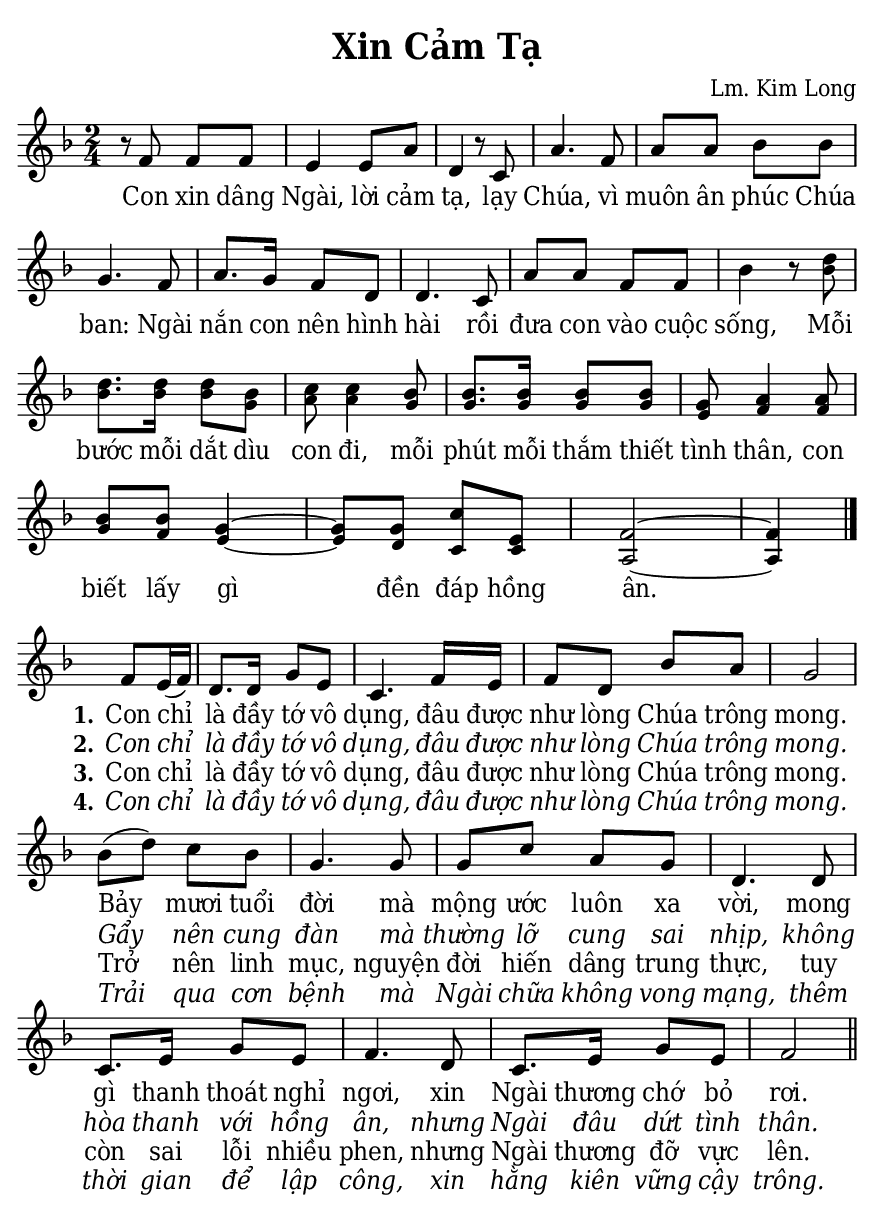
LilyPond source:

% Cài đặt chung
\version "2.24.3"
\include "english.ly"

\header {
  title = "Xin Cảm Tạ"
  composer = "Lm. Kim Long"
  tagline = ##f
}

% Đổi kích thước nốt cho bè phụ
notBePhu =
#(define-music-function (font-size music) (number? ly:music?)
   (for-some-music
     (lambda (m)
       (if (music-is-of-type? m 'rhythmic-event)
           (begin
             (set! (ly:music-property m 'tweaks)
                   (cons `(font-size . ,font-size)
                         (ly:music-property m 'tweaks)))
             #t)
           #f))
     music)
   music)

% Nhạc
nhacPhanMot = \relative c' {
  \key f \major
  \time 2/4
  r8 f f f |
  e4 e8 a |
  d,4 r8 c |
  a'4. f8 |
  a a bf bf |
  g4. f8 |
  a8. g16 f8 d |
  d4. c8 |
  a' a f f |
  bf4 r8
  <<
    {
      d |
      d8. d16 d8 bf |
      c c4 bf8 |
      bf8. bf16 bf8 bf |
      g a4 a8 |
      bf bf g4 ~ |
      g8 g c e, |
      f2 ~ |
      f4 \bar "|."
    }
    \notBePhu -1 {
      bf8 |
      bf8. bf16 bf8 g |
      a a4 g8 |
      g8. g16 g8 g |
      e f4 f8 |
      g f e4 ~ |
      e8 d c c |
      a2 ~ |
      a4
    }
  >>
  
}

nhacPhanHai = \relative c' {
  \key f \major
  \time 2/4
  \partial 4 f8 e16 (f) |
  d8. d16 g8 e |
  c4. f16 e |
  f8 d bf' a |
  g2 |
  bf8 (d) c bf |
  g4. g8 |
  g c a g |
  d4. d8 |
  c8. e16 g8 e |
  f4. d8 |
  c8. e16 g8 e |
  f2 \bar "||"
}

% Lời
loiPhanMot = \lyricmode {
  Con xin dâng Ngài, lời cảm tạ,
  lạy Chúa, vì muôn ân phúc Chúa ban:
  Ngài nắn con nên hình hài rồi đưa con vào cuộc sống,
  Mỗi bước mỗi dắt dìu con đi,
  mỗi phút mỗi thắm thiết tình thân,
  con biết lấy gì đền đáp hồng ân.
}

loiPhanHai = \lyricmode {
  <<
    {
      \set stanza = "1."
      Con chỉ là đầy tớ vô dụng, đâu được như lòng Chúa trông mong.
      Bảy mươi tuổi đời mà mộng ước luôn xa vời,
	    mong gì thanh thoát nghỉ ngơi, xin Ngài thương chớ bỏ rơi.
    }
    \new Lyrics {
	    \set associatedVoice = "beSop"
	    \set stanza = "2."
      \override Lyrics.LyricText.font-shape = #'italic
      Con chỉ là đầy tớ vô dụng, đâu được như lòng Chúa trông mong.
	    Gẩy nên cung đàn mà thường lỡ cung sai nhịp,
	    không hòa thanh với hồng ân, nhưng Ngài đâu dứt tình thân.
    }
    \new Lyrics {
	    \set associatedVoice = "beSop"
	    \set stanza = "3."
      Con chỉ là đầy tớ vô dụng, đâu được như lòng Chúa trông mong.
	    Trở nên linh mục, nguyện đời hiến dâng trung thực,
	    tuy còn sai lỗi nhiều phen, nhưng Ngài thương đỡ vực lên.
    }
    \new Lyrics {
	    \set associatedVoice = "beSop"
	    \set stanza = "4."
      \override Lyrics.LyricText.font-shape = #'italic
      Con chỉ là đầy tớ vô dụng, đâu được như lòng Chúa trông mong.
	    Trải qua cơn bệnh mà Ngài chữa không vong mạng,
	    thêm thời gian để lập công, xin hằng kiên vững cậy trông.
    }
  >>
}

% Dàn trang
\paper {
  #(set-paper-size "a5")
  top-margin = 3\mm
  bottom-margin = 3\mm
  left-margin = 3\mm
  right-margin = 3\mm
  indent = #0
  #(define fonts
	 (make-pango-font-tree "Deja Vu Serif Condensed"
	 		       "Deja Vu Serif Condensed"
			       "Deja Vu Serif Condensed"
			       (/ 20 20)))
  print-page-number = ##f
  page-count = 1
}

\score {
  <<
    \new Staff <<
        \clef treble
        \new Voice = beSop {
          \nhacPhanMot
        }
      \new Lyrics \lyricsto beSop \loiPhanMot
    >>
  >>
  \layout {
    \override Lyrics.LyricSpace.minimum-distance = #0.6
    \override Score.BarNumber.break-visibility = ##(#f #f #f)
    \override Score.SpacingSpanner.uniform-stretching = ##t
    ragged-last = ##f
  }
}

\score {
  <<
    \new Staff <<
        \clef treble
        \new Voice = beSop {
          \nhacPhanHai
        }
      \new Lyrics \lyricsto beSop \loiPhanHai
    >>
  >>
  \layout {
    \override Staff.TimeSignature.transparent = ##t
    \override Lyrics.LyricSpace.minimum-distance = #0.6
    \override Score.BarNumber.break-visibility = ##(#f #f #f)
    \override Score.SpacingSpanner.uniform-stretching = ##t
    ragged-last = ##f
  }
}
